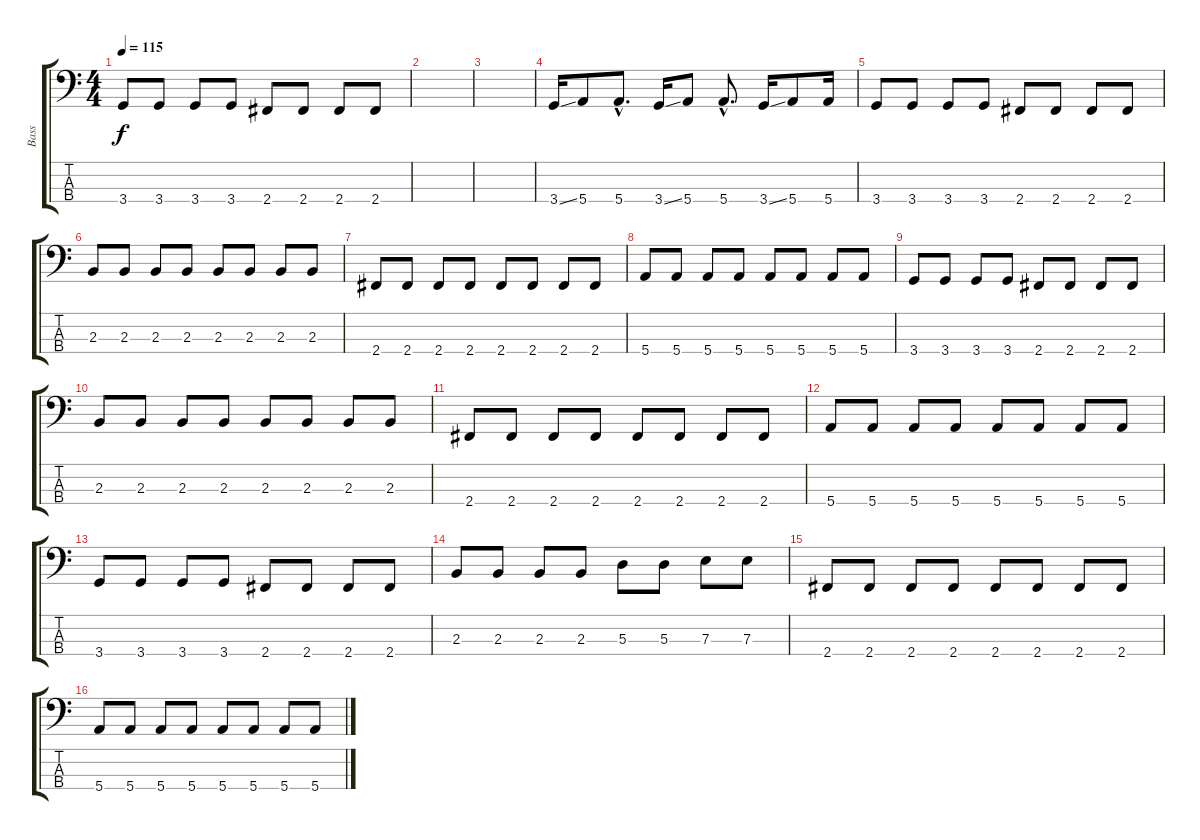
\track ("Bass" "Bass") {instrument electricbasspick}
\staff {score tabs}
\tuning (G2 D2 A1 E1) {hide}
\ts (4 4)
\tempo 115
\clef f4
\ks c
3.4.8{dy f} 3.4.8 3.4.8 3.4.8 2.4.8 2.4.8 2.4.8 2.4.8 |
|
|
3.4{ss}.16 5.4.8 5.4{hac}.8{d} 3.4{ss}.16 5.4.8 5.4{hac}.8{d} 3.4{ss}.16 5.4.8 5.4.16 |
3.4.8 3.4.8 3.4.8 3.4.8 2.4.8 2.4.8 2.4.8 2.4.8 |
2.3.8 2.3.8 2.3.8 2.3.8 2.3.8 2.3.8 2.3.8 2.3.8 |
2.4.8 2.4.8 2.4.8 2.4.8 2.4.8 2.4.8 2.4.8 2.4.8 |
5.4.8 5.4.8 5.4.8 5.4.8 5.4.8 5.4.8 5.4.8 5.4.8 |
3.4.8 3.4.8 3.4.8 3.4.8 2.4.8 2.4.8 2.4.8 2.4.8 |
2.3.8 2.3.8 2.3.8 2.3.8 2.3.8 2.3.8 2.3.8 2.3.8 |
2.4.8 2.4.8 2.4.8 2.4.8 2.4.8 2.4.8 2.4.8 2.4.8 |
5.4.8 5.4.8 5.4.8 5.4.8 5.4.8 5.4.8 5.4.8 5.4.8 |
3.4.8 3.4.8 3.4.8 3.4.8 2.4.8 2.4.8 2.4.8 2.4.8 |
2.3.8 2.3.8 2.3.8 2.3.8 5.3.8 5.3.8 7.3.8 7.3.8 |
2.4.8 2.4.8 2.4.8 2.4.8 2.4.8 2.4.8 2.4.8 2.4.8 |
5.4.8 5.4.8 5.4.8 5.4.8 5.4.8 5.4.8 5.4.8 5.4.8
